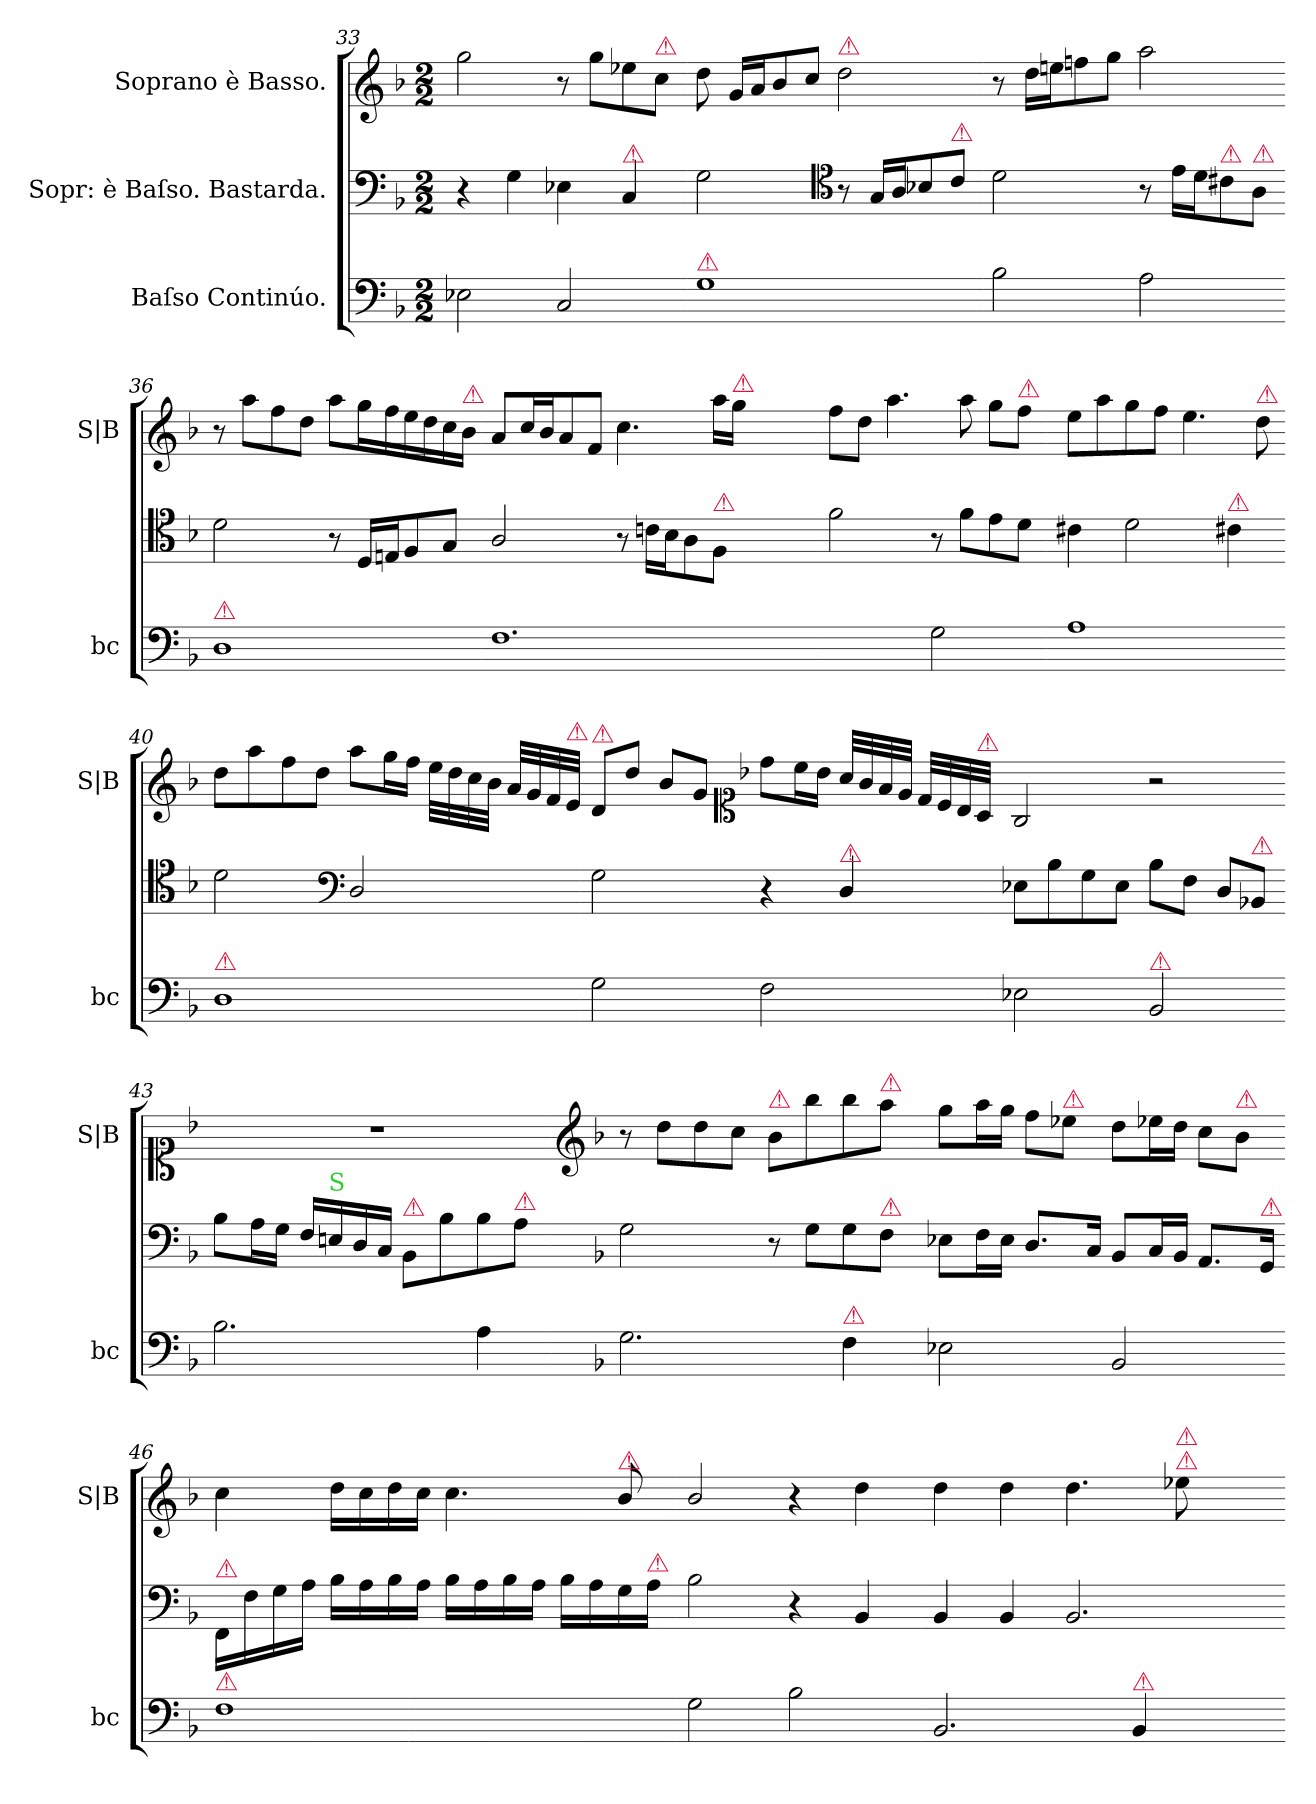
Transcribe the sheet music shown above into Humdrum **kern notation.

**kern	**kern	**kern
*part3	*part2	*part1
*staff3	*staff2	*staff1
*I"Baſso Continúo.	*I"Sopr: è Baſso. Bastarda.	*I"Soprano è Basso.
*I'bc	*	*I'S|B
*clefF4	*clefF4	*clefG2
*k[b-]	*k[b-]	*k[b-]
*M2/2	*M2/2	*M2/2
=33	=33	=33
2E-X\	4r	2gg\
.	4G\	.
2C/	4E-X\	8r
.	.	8gg\L
!	!LO:TX:a:color=crimson:t=⚠	!
.	4C/	8ee-X\
!	!	!LO:TX:a:color=crimson:t=⚠
.	.	8cc\J
=34-	=34-	=34-
!LO:TX:a:color=crimson:t=⚠	!	!
1G	2G\	8dd\
.	.	16g/LL
.	.	16a/J
.	.	8b-/
.	.	8cc/J
*	*clefC4	*
!	!	!LO:TX:a:color=crimson:t=⚠
.	8r	2dd\
.	16G/LL	.
.	16A/J	.
.	8B-X/	.
!	!LO:TX:a:color=crimson:t=⚠	!
.	8c/J	.
=35-	=35-	=35-
2B-\	2d\	8r
.	.	16dd\LL
.	.	16een\J
.	.	8ffn\
.	.	8gg\J
2A\	8r	2aa\
.	16e\LL	.
.	16d\J	.
!	!LO:TX:a:color=crimson:t=⚠	!
.	8c#X\	.
!	!LO:TX:a:color=crimson:t=⚠	!
.	8A\J	.
=36-	=36-	=36-
!LO:TX:a:color=crimson:t=⚠	!	!
1D	2d\	8r
.	.	8aa\L
.	.	8ff\
.	.	8dd\J
.	8r	8aa\L
.	16D/LL	16gg\L
.	16E/J	16ff\
.	8F/	16ee\
.	.	16dd\
.	8G/J	16cc\
!	!	!LO:TX:a:color=crimson:t=⚠
.	.	16b-\JJ
=37-	=37-	=37-
1.F	2A/	8a/L
.	.	16cc/L
.	.	16b-/J
.	.	8a/
.	.	8f/J
.	8r	4.cc\
.	16cn\LL	.
.	16B-\J	.
.	8A\	.
!	!LO:TX:a:color=crimson:t=⚠	!
.	8F\J	16aa\LL
!	!	!LO:TX:a:color=crimson:t=⚠
.	.	16gg\JJ
.	2ryy	2ryy
=38-	=38-	=38-
2ryy	2f\	8ff\L
.	.	8dd\J
.	.	4.aa\
2G\	8r	.
.	8f\L	8aa\
.	8e\	8gg\L
!	!	!LO:TX:a:color=crimson:t=⚠
.	8d\J	8ff\J
=39-	=39-	=39-
1A	4c#X\	8ee\L
.	.	8aa\
.	2d\	8gg\
.	.	8ff\J
.	.	4.ee\
!	!LO:TX:a:color=crimson:t=⚠	!
.	4c#X\	.
!	!	!LO:TX:a:color=crimson:t=⚠
.	.	8dd\
=40-	=40-	=40-
!LO:TX:a:color=crimson:t=⚠	!	!
1D	2d\	8dd\L
.	.	8aa\
.	.	8ff\
.	.	8dd\J
*	*clefF4	*
.	2D/	8aa\L
.	.	16gg\L
.	.	16ff\JJ
.	.	32ee\LLL
.	.	32dd\
.	.	32cc\
.	.	32b-\JJJ
.	.	32a/LLL
.	.	32g/
.	.	32f/
!	!	!LO:TX:a:color=crimson:t=⚠
.	.	32e/JJJ
=41-	=41-	=41-
!	!	!LO:TX:a:color=crimson:t=⚠
2G\	2G\	8d/L
.	.	8dd\J
.	.	8b-/L
.	.	8g/J
*	*	*clefC1
*	*	*k[b-]
2F\	4r	8dd\L
.	.	16cc\L
.	.	16b-\JJ
!	!LO:TX:a:color=crimson:t=⚠	!
.	4D/	32a/LLL
.	.	32g/
.	.	32f/
.	.	32e/JJJ
.	.	32d/LLL
.	.	32c/
.	.	32B-/
!	!	!LO:TX:a:color=crimson:t=⚠
.	.	32A/JJJ
=42-	=42-	=42-
2E-X\	8E-X\L	2G/
.	8B-\	.
.	8G\	.
.	8E-\J	.
!LO:TX:a:color=crimson:t=⚠	!	!
2BB-/	8B-\L	2r
.	8F\J	.
.	8D/L	.
!	!LO:TX:a:color=crimson:t=⚠	!
.	8BB-X/J	.
=43-	=43-	=43-
2.B-\	8B-\L	1r
.	16A\L	.
.	16G\JJ	.
.	16F/LL	.
!	!LO:TX:a:color=limegreen:t=S	!
.	16En/	.
.	16D/	.
.	16C/JJ	.
!	!LO:TX:a:color=crimson:t=⚠	!
.	8BB-\L	.
.	8B-\	.
4A\	8B-\	.
!	!LO:TX:a:color=crimson:t=⚠	!
.	8A\J	.
=44-	=44-	=44-
*	*	*clefG2
*	*	*k[b-]
2.G\	2G\	8r
.	.	8dd\L
.	.	8dd\
.	.	8cc\J
!	!	!LO:TX:a:color=crimson:t=⚠
.	8r	8b-/L
.	8G\L	8bb-\
!LO:TX:a:color=crimson:t=⚠	!	!
4F\	8G\	8bb-\
!	!	!LO:TX:a:color=crimson:t=⚠
!	!LO:TX:a:color=crimson:t=⚠	!
.	8F\J	8aa\J
=45-	=45-	=45-
2E-X\	8E-X\L	8gg\L
.	16F\L	16aa\L
.	16E-\JJ	16gg\JJ
.	8.D/L	8ff\L
!	!	!LO:TX:a:color=crimson:t=⚠
.	.	8ee-X\J
.	16C/Jk	.
2BB-/	8BB-/L	8dd\L
.	16C/L	16ee-X\L
.	16BB-/JJ	16dd\JJ
.	8.AA/L	8cc\L
!	!	!LO:TX:a:color=crimson:t=⚠
.	.	8b-\J
!	!LO:TX:a:color=crimson:t=⚠	!
.	16GG/Jk	.
=46-	=46-	=46-
!	!LO:TX:a:color=crimson:t=⚠	!
!LO:TX:a:color=crimson:t=⚠	!	!
1F	16FF/LL	4cc\
.	16F\	.
.	16G\	.
.	16A\JJ	.
.	16B-\LL	16dd\LL
.	16A\	16cc\
.	16B-\	16dd\
.	16A\JJ	16cc\JJ
.	16B-\LL	4.cc\
.	16A\	.
.	16B-\	.
.	16A\JJ	.
.	16B-\LL	.
.	16A\	.
!	!	!LO:TX:a:color=crimson:t=⚠
.	16G\	8b-/
!	!LO:TX:a:color=crimson:t=⚠	!
.	16A\JJ	.
=47-	=47-	=47-
2G\	2B-\	2b-/
2B-\	4r	4r
.	4BB-/	4dd\
=48-	=48-	=48-
2.BB-/	4BB-/	4dd\
.	4BB-/	4dd\
.	2.BB-/	4.dd\
!LO:TX:a:color=crimson:t=⚠	!	!
4BB-/	.	.
!	!	!LO:TX:a:color=crimson:t=⚠
!	!	!LO:TX:a:color=crimson:t=⚠
.	.	8ee-X\
4ryy	.	4ryy
=-	=-	=-
*-	*-	*-
